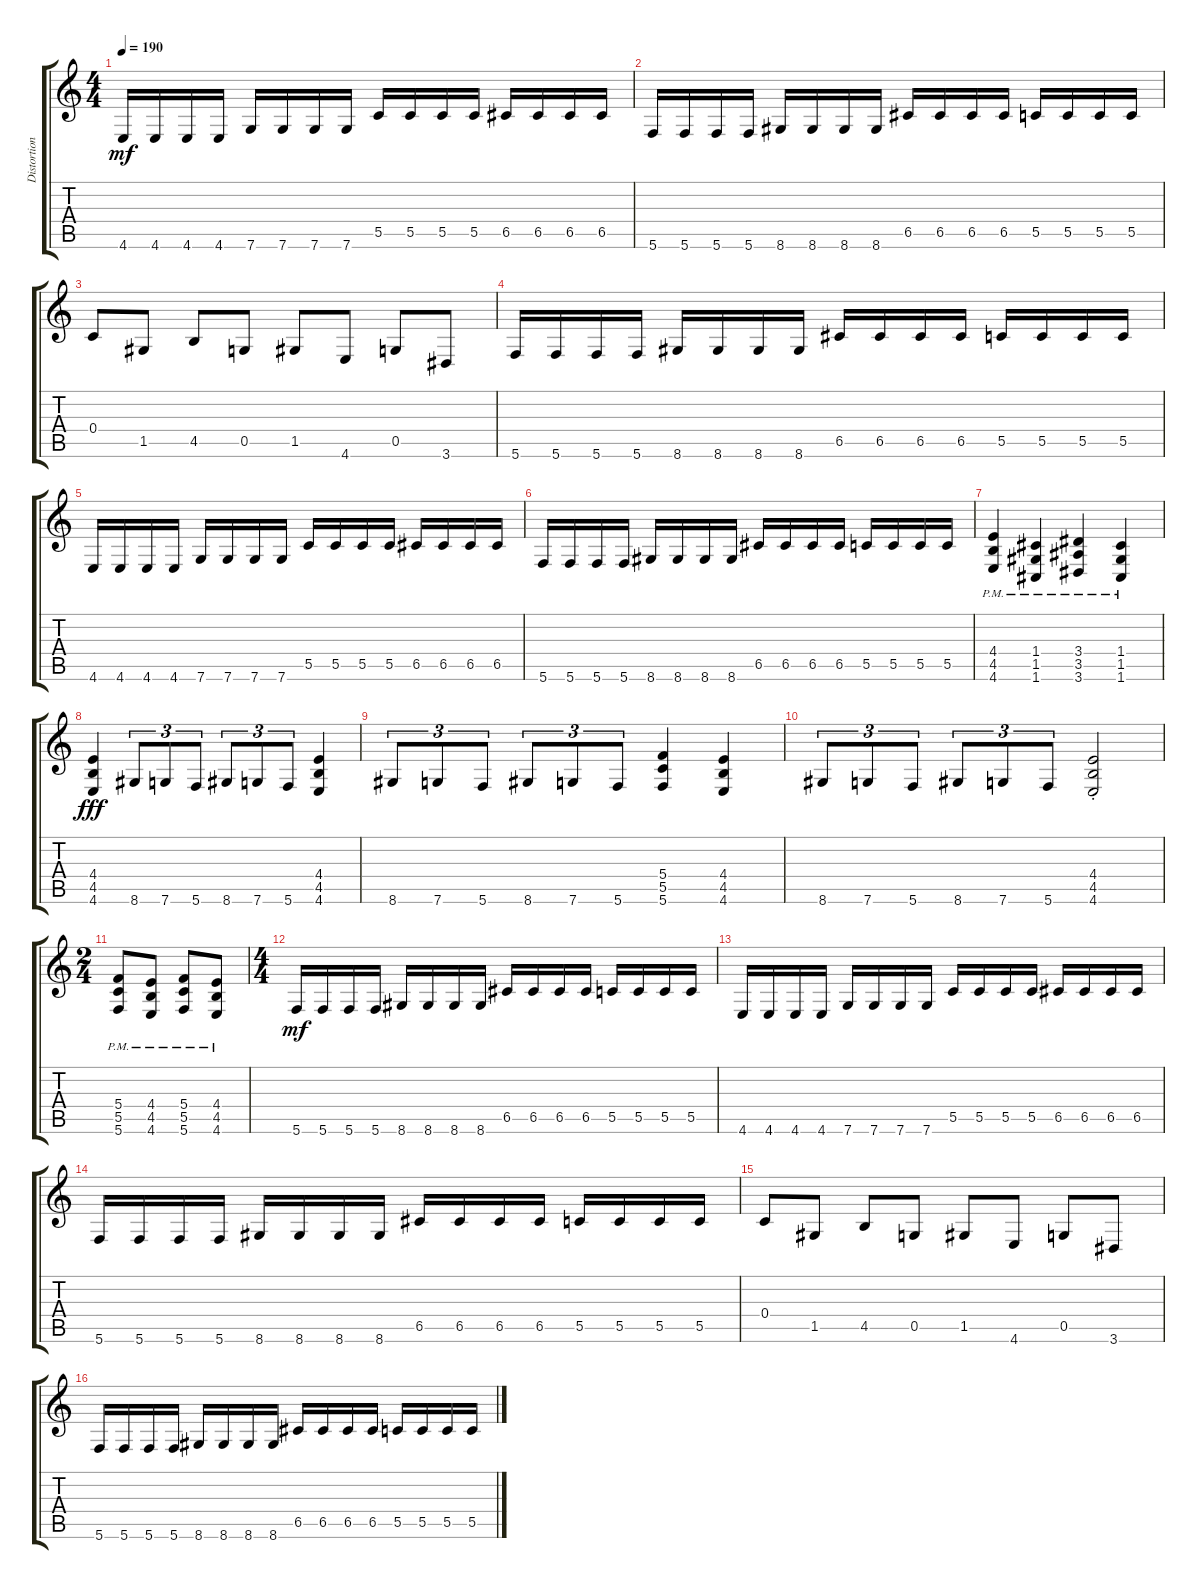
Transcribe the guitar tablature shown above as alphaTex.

\track ("Distortion Guitar" "Distortion") {instrument distortionguitar}
\staff {score tabs}
\tuning (D4 A3 F3 C3 G2 C2) {hide}
\ts (4 4)
\tempo 190
\clef g2
\ks c
4.6.16{dy mf} 4.6.16 4.6.16 4.6.16 7.6.16 7.6.16 7.6.16 7.6.16 5.5.16 5.5.16 5.5.16 5.5.16 6.5.16 6.5.16 6.5.16 6.5.16 |
5.6.16 5.6.16 5.6.16 5.6.16 8.6.16 8.6.16 8.6.16 8.6.16 6.5.16 6.5.16 6.5.16 6.5.16 5.5.16 5.5.16 5.5.16 5.5.16 |
0.4.8 1.5.8 4.5.8 0.5.8 1.5.8 4.6.8 0.5.8 3.6.8 |
5.6.16 5.6.16 5.6.16 5.6.16 8.6.16 8.6.16 8.6.16 8.6.16 6.5.16 6.5.16 6.5.16 6.5.16 5.5.16 5.5.16 5.5.16 5.5.16 |
4.6.16 4.6.16 4.6.16 4.6.16 7.6.16 7.6.16 7.6.16 7.6.16 5.5.16 5.5.16 5.5.16 5.5.16 6.5.16 6.5.16 6.5.16 6.5.16 |
5.6.16 5.6.16 5.6.16 5.6.16 8.6.16 8.6.16 8.6.16 8.6.16 6.5.16 6.5.16 6.5.16 6.5.16 5.5.16 5.5.16 5.5.16 5.5.16 |
(4.4{pm} 4.5{pm} 4.6{pm}).4 (1.4{pm} 1.5{pm} 1.6{pm}).4 (3.4{pm} 3.5{pm} 3.6{pm}).4 (1.4{pm} 1.5{pm} 1.6{pm}).4 |
(4.4 4.5 4.6).4{dy fff} 8.6.8{tu (3 2)} 7.6.8{tu (3 2)} 5.6.8{tu (3 2)} 8.6.8{tu (3 2)} 7.6.8{tu (3 2)} 5.6.8{tu (3 2)} (4.4 4.5 4.6).4 |
8.6.8{tu (3 2)} 7.6.8{tu (3 2)} 5.6.8{tu (3 2)} 8.6.8{tu (3 2)} 7.6.8{tu (3 2)} 5.6.8{tu (3 2)} (5.4 5.5 5.6).4 (4.4 4.5 4.6).4 |
8.6.8{tu (3 2)} 7.6.8{tu (3 2)} 5.6.8{tu (3 2)} 8.6.8{tu (3 2)} 7.6.8{tu (3 2)} 5.6.8{tu (3 2)} (4.4{st} 4.5{st} 4.6{st}).2 |
\ts (2 4)
(5.4{pm} 5.5{pm} 5.6{pm}).8 (4.4{pm} 4.5{pm} 4.6{pm}).8 (5.4{pm} 5.5{pm} 5.6{pm}).8 (4.4{pm} 4.5{pm} 4.6{pm}).8 |
\ts (4 4)
5.6.16{dy mf} 5.6.16 5.6.16 5.6.16 8.6.16 8.6.16 8.6.16 8.6.16 6.5.16 6.5.16 6.5.16 6.5.16 5.5.16 5.5.16 5.5.16 5.5.16 |
4.6.16 4.6.16 4.6.16 4.6.16 7.6.16 7.6.16 7.6.16 7.6.16 5.5.16 5.5.16 5.5.16 5.5.16 6.5.16 6.5.16 6.5.16 6.5.16 |
5.6.16 5.6.16 5.6.16 5.6.16 8.6.16 8.6.16 8.6.16 8.6.16 6.5.16 6.5.16 6.5.16 6.5.16 5.5.16 5.5.16 5.5.16 5.5.16 |
0.4.8 1.5.8 4.5.8 0.5.8 1.5.8 4.6.8 0.5.8 3.6.8 |
5.6.16 5.6.16 5.6.16 5.6.16 8.6.16 8.6.16 8.6.16 8.6.16 6.5.16 6.5.16 6.5.16 6.5.16 5.5.16 5.5.16 5.5.16 5.5.16
